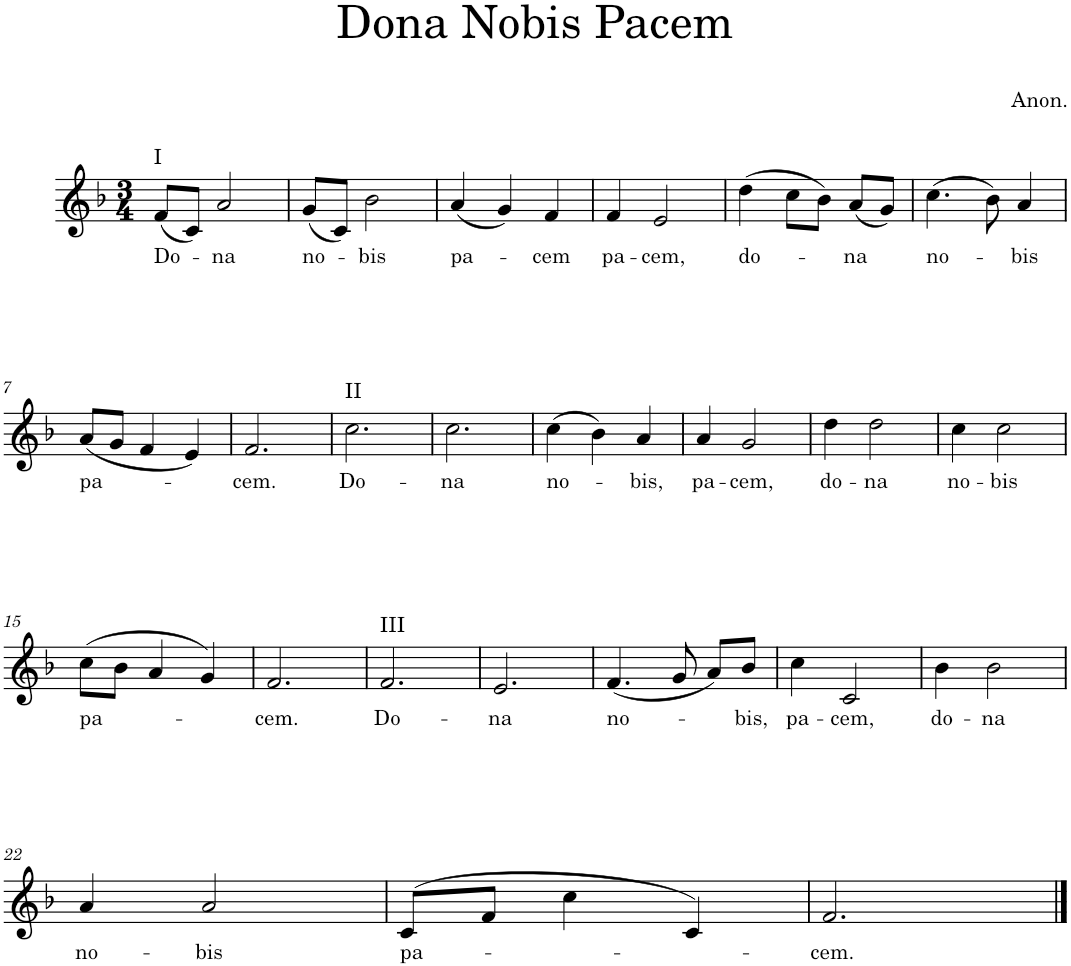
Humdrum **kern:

**kern	**text
*part1	*part1
*staff1	*staff1
*I"Voice	*
*I'Vo.	*
*clefG2	*
*k[b-]	*
*M3/4	*
=1	=1
!LO:TX:a:t=I	!
!	!LO:LY:b
(<8f/L	Do-
8c/J)	.
!	!LO:LY:b
2a/	-na
=2	=2
!	!LO:LY:b
(<8g/L	no-
8c/J)	.
!	!LO:LY:b
2b-\	-bis
=3	=3
!	!LO:LY:b
(<4a/	pa-
4g/)	.
!	!LO:LY:b
4f/	-cem
=4	=4
!	!LO:LY:b
4f/	pa-
!	!LO:LY:b
2e/	-cem,
=5	=5
!	!LO:LY:b
(>4dd\	do-
8cc\L	.
8b-\J)	.
!	!LO:LY:b
(<8a/L	-na
8g/J)	.
=6	=6
!	!LO:LY:b
(>4.cc\	no-
8b-\)	.
!	!LO:LY:b
4a/	-bis
!!LO:LB:g=z
=7	=7
!	!LO:LY:b
(<8a/L	pa-
8g/J	.
4f/	.
4e/)	.
=8	=8
!	!LO:LY:b
2.f/	-cem.
=9	=9
!LO:TX:a:t=II	!
!	!LO:LY:b
2.cc\	Do-
=10	=10
!	!LO:LY:b
2.cc\	-na
=11	=11
!	!LO:LY:b
(>4cc\	no-
4b-\)	.
!	!LO:LY:b
4a/	-bis,
=12	=12
!	!LO:LY:b
4a/	pa-
!	!LO:LY:b
2g/	-cem,
=13	=13
!	!LO:LY:b
4dd\	do-
!	!LO:LY:b
2dd\	-na
=14	=14
!	!LO:LY:b
4cc\	no-
!	!LO:LY:b
2cc\	-bis
!!LO:LB:g=z
=15	=15
!	!LO:LY:b
(8cc\L	pa-
8b-\J	.
4a/	.
4g/)	.
=16	=16
!	!LO:LY:b
2.f/	-cem.
=17	=17
!LO:TX:a:t=III	!
!	!LO:LY:b
2.f/	Do-
=18	=18
!	!LO:LY:b
2.e/	-na
=19	=19
!	!LO:LY:b
(4.f/	no-
8g/	.
8a/L)	.
!	!LO:LY:b
8b-/J	-bis,
=20	=20
!	!LO:LY:b
4cc\	pa-
!	!LO:LY:b
2c/	-cem,
=21	=21
!	!LO:LY:b
4b-\	do-
!	!LO:LY:b
2b-\	-na
!!LO:LB:g=z
=22	=22
!	!LO:LY:b
4a/	no-
!	!LO:LY:b
2a/	-bis
=23	=23
!	!LO:LY:b
(8c/L	pa-
8f/J	.
4cc\	.
4c/)	.
=24	=24
!	!LO:LY:b
2.f/	-cem.
==	==
*-	*-
